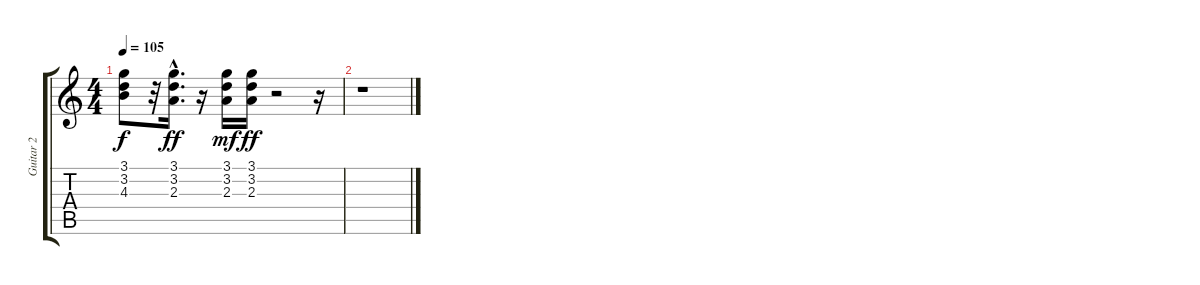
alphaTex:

\track ("Guitar 2" "Guitar 2") {instrument acousticguitarsteel}
\staff {score tabs}
\tuning (E4 B3 G3 D3 A2 E2) {hide}
\ts (4 4)
\tempo 105
\clef g2
\ks c
(3.1{t} 3.2{t} 4.3{t}).8{dy f} r.32 (3.1{hac} 3.2{hac} 2.3{hac}).16{d dy ff} r.16 (3.1 3.2 2.3).16{dy mf} (3.1 3.2 2.3).16{dy ff} r.2 r.16 |
r.1
